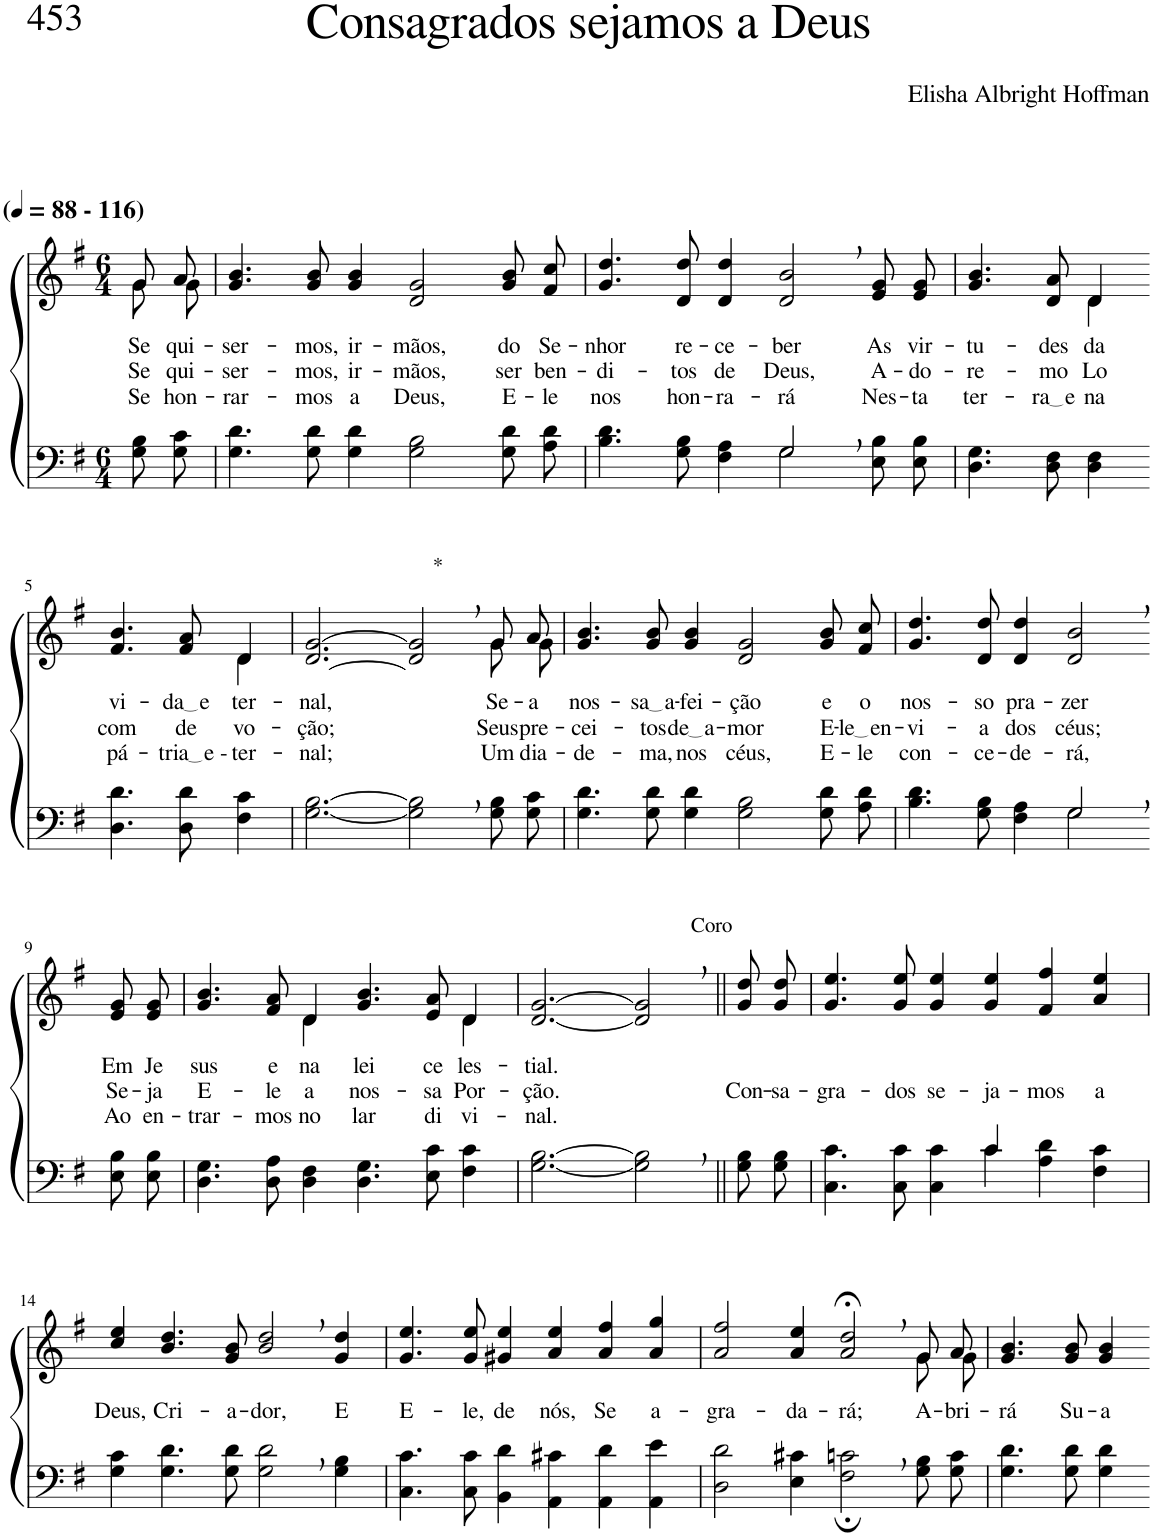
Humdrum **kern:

**kern	**kern	**text	**text	**text
*part2	*part1	*part1	*part1	*part1
*staff2	*staff1	*staff1	*staff1	*staff1
*I"Parte III e IV	*I"Parte I e II	*	*	*
*clefF4	*clefG2	*	*	*
*Trd1c2	*Trd1c2	*	*	*
*k[f#]	*k[f#]	*	*	*
*M6/4	*M6/4	*	*	*
*MM88	*MM88	*	*	*
=1	=1	=1	=1	=1
*	*^	*	*	*
!	!LO:TX:a:B:t=(	!	!	!	!
!	!LO:TX:a:B:t=- 116)	!	!	!	!
!	!	!	!LO:LY:b	!LO:LY:b	!LO:LY:b
8G\ 8B\L	8g/L	8g\L	Se	Se	Se
!	!	!	!LO:LY:b	!LO:LY:b	!LO:LY:b
8G\ 8c\J	8a/J	8g\J	qui-	qui-	hon-
=2	=2	=2	=2	=2	=2
!	!	!	!LO:LY:b	!LO:LY:b	!LO:LY:b
*	*v	*v	*	*	*
4.G\ 4.d\	4.g/ 4.b/	-ser-	-ser-	-rar-
!	!	!LO:LY:b	!LO:LY:b	!LO:LY:b
8G\ 8d\	8g/ 8b/	-mos,	-mos,	-mos
!	!	!LO:LY:b	!LO:LY:b	!LO:LY:b
4G\ 4d\	4g/ 4b/	ir-	ir-	a
!	!	!LO:LY:b	!LO:LY:b	!LO:LY:b
2G\ 2B\	2d/ 2g/	-mãos,	-mãos,	Deus,
!	!	!LO:LY:b	!LO:LY:b	!LO:LY:b
8G\ 8d\L	8g/ 8b/L	do	ser	E-
!	!	!LO:LY:b	!LO:LY:b	!LO:LY:b
8A\ 8d\J	8f#/ 8cc/J	Se-	ben-	-le
=3	=3	=3	=3	=3
*^	*	*	*	*
!	!	!	!LO:LY:b	!LO:LY:b	!LO:LY:b
4.B\ 4.d\	2.ryy	4.g/ 4.dd/	-nhor	-di-	nos
!	!	!	!LO:LY:b	!LO:LY:b	!LO:LY:b
8G\ 8B\	.	8d/ 8dd/	re-	-tos	hon-
!	!	!	!LO:LY:b	!LO:LY:b	!LO:LY:b
4F#\ 4A\	.	4d/ 4dd/	-ce-	de	-ra-
!	!	!	!LO:LY:b	!LO:LY:b	!LO:LY:b
2G,\	2G/	2d/, 2b/,	-ber	Deus,	-rá
!	!	!	!LO:LY:b	!LO:LY:b	!LO:LY:b
8E\ 8B\L	4ryy	8e/ 8g/L	As	A-	Nes-
!	!	!	!LO:LY:b	!LO:LY:b	!LO:LY:b
8E\ 8B\J	.	8e/ 8g/J	vir-	-do-	-ta
*v	*v	*	*	*	*
=4	=4	=4	=4	=4
!	!	!LO:LY:b	!LO:LY:b	!LO:LY:b
*	*^	*	*	*
4.D\ 4.G\	4.g/ 4.b/	2ryy	-tu-	-re-	ter-
!	!	!	!LO:LY:b	!LO:LY:b	!LO:LY:b
8D\ 8F#\	8d/ 8a/	.	-des	-mo-	ra e
!	!	!	!LO:LY:b	!LO:LY:b	!LO:LY:b
4D\ 4F#\	4d/	4d\	da	-Lo	na
!!LO:LB:g=z	!!
=5-	=5-	=5-	=5-	=5-	=5-
!	!	!	!LO:LY:b	!LO:LY:b	!LO:LY:b
4.D\ 4.d\	4.f#/ 4.b/	2ryy	vi-	com	pá-
!	!	!	!LO:LY:b	!LO:LY:b	!LO:LY:b
8D\ 8d\	8f#/ 8a/	.	da e	de-	tria e -
!	!	!	!LO:LY:b	!LO:LY:b	!LO:LY:b
4F#\ 4c\	4d/	4d\	-ter-	-vo-	-ter-
=6	=6	=6	=6	=6	=6
!	!	!	!LO:LY:b	!LO:LY:b	!LO:LY:b
[2.G\ [2.B\	1ryy	[2.d/ [2.g/	-nal,	-ção;	-nal;
!	!	!LO:TX:a:t=*	!	!	!
2G\], 2B\],	.	2d/] 2g/]	.	.	.
.	4ryy	.	.	.	.
!	!	!	!LO:LY:b	!LO:LY:b	!LO:LY:b
8G\ 8B\L	8g\L	8g/L	Se-	Seus	Um
!	!	!	!LO:LY:b	!LO:LY:b	!LO:LY:b
8G\ 8c\J	8g\J	8a/J	-a	pre-	dia-
=7	=7	=7	=7	=7	=7
!	!	!	!LO:LY:b	!LO:LY:b	!LO:LY:b
*	*v	*v	*	*	*
4.G\ 4.d\	4.g/ 4.b/	nos-	-cei-	-de-
!	!	!LO:LY:b	!LO:LY:b	!LO:LY:b
8G\ 8d\	8g/ 8b/	sa a	-tos	-ma,
!	!	!LO:LY:b	!LO:LY:b	!LO:LY:b
4G\ 4d\	4g/ 4b/	-fei-	de a	nos
!	!	!LO:LY:b	!LO:LY:b	!LO:LY:b
2G\ 2B\	2d/ 2g/	-ção	-mor	céus,
!	!	!LO:LY:b	!LO:LY:b	!LO:LY:b
8G\ 8d\L	8g/ 8b/L	e	E-	E-
!	!	!LO:LY:b	!LO:LY:b	!LO:LY:b
8A\ 8d\J	8f#/ 8cc/J	o	le en	-le
=8	=8	=8	=8	=8
*^	*	*	*	*
!	!	!	!LO:LY:b	!LO:LY:b	!LO:LY:b
4.B\ 4.d\	2.ryy	4.g/ 4.dd/	nos-	-vi-	con-
!	!	!	!LO:LY:b	!LO:LY:b	!LO:LY:b
8G\ 8B\	.	8d/ 8dd/	-so	-a	-ce-
!	!	!	!LO:LY:b	!LO:LY:b	!LO:LY:b
4F#\ 4A\	.	4d/ 4dd/	pra-	dos	-de-
!	!	!	!LO:LY:b	!LO:LY:b	!LO:LY:b
2G,\	2G/	2d/, 2b/,	-zer	céus;	-rá,
!!LO:LB:g=z
=9-	=9-	=9-	=9-	=9-	=9-
!	!	!	!LO:LY:b	!LO:LY:b	!LO:LY:b
*v	*v	*	*	*	*
8E\ 8B\L	8e/ 8g/L	Em	Se-	Ao
!	!	!LO:LY:b	!LO:LY:b	!LO:LY:b
8E\ 8B\J	8e/ 8g/J	Je	-ja	en-
=10	=10	=10	=10	=10
!	!	!LO:LY:b	!LO:LY:b	!LO:LY:b
*	*^	*	*	*
4.D\ 4.G\	4.g/ 4.b/	2ryy	sus	E-	-trar-
!	!	!	!LO:LY:b	!LO:LY:b	!LO:LY:b
8D\ 8A\	8f#/ 8a/	.	e	-le	-mos
!	!	!	!LO:LY:b	!LO:LY:b	!LO:LY:b
4D\ 4F#\	4d/	4d\	na	a	no
!	!	!	!LO:LY:b	!LO:LY:b	!LO:LY:b
4.D\ 4.G\	4.g/ 4.b/	2ryy	lei	nos-	lar
!	!	!	!LO:LY:b	!LO:LY:b	!LO:LY:b
8E\ 8c\	8e/ 8a/	.	ce-	-sa	di-
!	!	!	!LO:LY:b	!LO:LY:b	!LO:LY:b
4F#\ 4c\	4d/	4d\	-les-	Por-	-vi-
=11	=11	=11	=11	=11	=11
!	!	!	!LO:LY:b	!LO:LY:b	!LO:LY:b
*	*v	*v	*	*	*
[2.G\ [2.B\	[2.d/ [2.g/	-tial.	-ção.	-nal.
!	!LO:TX:a:t=Coro	!	!	!
2G\], 2B\],	2d/], 2g/],	.	.	.
=12||	=12||	=12||	=12||	=12||
!	!	!	!LO:LY:b	!
8G\ 8B\L	8g\ 8dd\L	.	Con-	.
!	!	!	!LO:LY:b	!
8G\ 8B\J	8g\ 8dd\J	.	-sa-	.
=13	=13	=13	=13	=13
*^	*	*	*	*
!	!	!	!	!LO:LY:b	!
2.ryy	4.C\ 4.c\	4.g/ 4.ee/	.	-gra-	.
!	!	!	!	!LO:LY:b	!
.	8C\ 8c\	8g/ 8ee/	.	-dos	.
!	!	!	!	!LO:LY:b	!
.	4C\ 4c\	4g/ 4ee/	.	se-	.
!	!	!	!	!LO:LY:b	!
4c/	4c\	4g/ 4ee/	.	-ja-	.
!	!	!	!	!LO:LY:b	!
2ryy	4A\ 4d\	4f#/ 4ff#/	.	-mos	.
!	!	!	!	!LO:LY:b	!
.	4F#\ 4c\	4a/ 4ee/	.	a	.
!!LO:LB:g=z
=14	=14	=14	=14	=14	=14
!	!	!	!LO:LY:b	!	!
*v	*v	*	*	*	*
4G\ 4c\	4cc/ 4ee/	Deus,	.	.
!	!	!LO:LY:b	!	!
4.G\ 4.d\	4.b/ 4.dd/	Cri-	.	.
!	!	!LO:LY:b	!	!
8G\ 8d\	8g/ 8b/	-a-	.	.
!	!	!LO:LY:b	!	!
2G\, 2d\,	2b/, 2dd/,	-dor,	.	.
!	!	!LO:LY:b	!	!
4G\ 4B\	4g/ 4dd/	E	.	.
=15	=15	=15	=15	=15
!	!	!LO:LY:b	!	!
4.C\ 4.c\	4.g/ 4.ee/	E-	.	.
!	!	!LO:LY:b	!	!
8C\ 8c\	8g/ 8ee/	-le,	.	.
!	!	!LO:LY:b	!	!
4BB\ 4d\	4g#X/ 4ee/	de	.	.
!	!	!LO:LY:b	!	!
4AA\ 4c#X\	4a/ 4ee/	nós,	.	.
!	!	!LO:LY:b	!	!
4AA\ 4d\	4a/ 4ff#/	Se	.	.
!	!	!LO:LY:b	!	!
4AA\ 4e\	4a/ 4gg/	a-	.	.
=16	=16	=16	=16	=16
!	!	!LO:LY:b	!	!
*	*^	*	*	*
2D\ 2d\	2a/ 2ff#/	4ryy	-gra-	.	.
!	!	!	!LO:LY:b	!	!
*	*v	*v	*	*	*
4E\ 4c#X\	4a/ 4ee/	-da-	.	.
!	!	!LO:LY:b	!	!
2F#\;, 2cn\;,	2a/;<, 2dd/;<,	-rá;	.	.
*	*^	*	*	*
!	!	!	!LO:LY:b	!	!
8G\ 8B\L	8g/L	8g\L	A-	.	.
!	!	!	!LO:LY:b	!	!
8G\ 8c\J	8a/J	8g\J	-bri-	.	.
=17	=17	=17	=17	=17	=17
!	!	!	!LO:LY:b	!	!
*	*v	*v	*	*	*
4.G\ 4.d\	4.g/ 4.b/	-rá	.	.
!	!	!LO:LY:b	!	!
8G\ 8d\	8g/ 8b/	Su-	.	.
!	!	!LO:LY:b	!	!
4G\ 4d\	4g/ 4b/	-a	.	.
=-	=-	=-	=-	=-
*-	*-	*-	*-	*-
